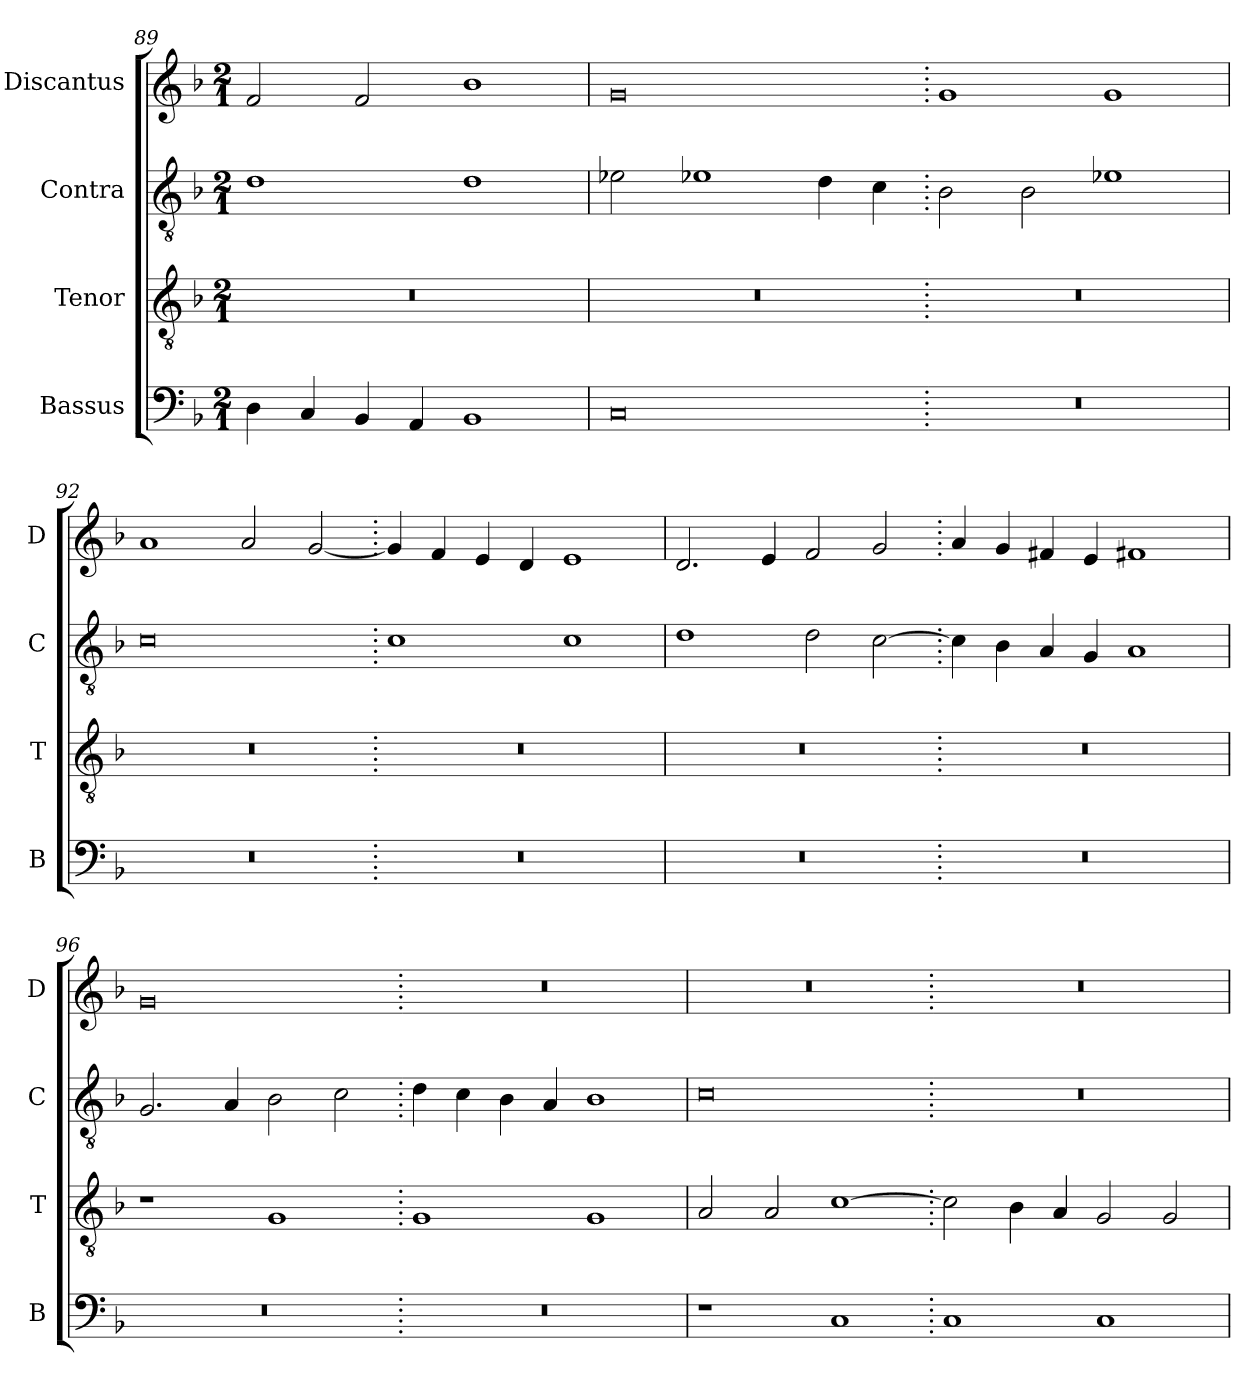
**kern	**kern	**kern	**kern
*part4	*part3	*part2	*part1
*staff4	*staff3	*staff2	*staff1
*I"Bassus	*I"Tenor	*I"Contra	*I"Discantus
*I'B	*I'T	*I'C	*I'D
*clefF4	*clefGv2	*clefGv2	*clefG2
*k[b-]	*k[b-]	*k[b-]	*k[b-]
*M2/1	*M2/1	*M2/1	*M2/1
=89	=89	=89	=89
4D\	0r	1d	2f/
4C/	.	.	.
4BB-/	.	.	2f/
4AA/	.	.	.
1BB-	.	1d	1b-
=90	=90	=90	=90
0C	0r	2e-X\	0g
.	.	1e-X	.
.	.	4d\	.
.	.	4c\	.
=91.	=91.	=91.	=91.
0r	0r	2B-\	1g
.	.	2B-\	.
.	.	1e-X	1g
=92	=92	=92	=92
0r	0r	0c	1a
.	.	.	2a/
.	.	.	[2g/
=93.	=93.	=93.	=93.
0r	0r	1c	4g/]
.	.	.	4f/
.	.	.	4e/
.	.	.	4d/
.	.	1c	1e
=94	=94	=94	=94
0r	0r	1d	2.d/
.	.	.	4e/
.	.	2d\	2f/
.	.	[2c\	2g/
=95.	=95.	=95.	=95.
0r	0r	4c\]	4a/
.	.	4B-\	4g/
.	.	4A/	4f#X/
.	.	4G/	4e/
.	.	1A	1f#X
=96	=96	=96	=96
0r	1r	2.G/	0g
.	.	4A/	.
.	1G	2B-\	.
.	.	2c\	.
=97.	=97.	=97.	=97.
0r	1G	4d\	0r
.	.	4c\	.
.	.	4B-\	.
.	.	4A/	.
.	1G	1B-	.
=98	=98	=98	=98
1r	2A/	0c	0r
.	2A/	.	.
1C	[1c	.	.
=99.	=99.	=99.	=99.
1C	2c\]	0r	0r
.	4B-\	.	.
.	4A/	.	.
1C	2G/	.	.
.	2G/	.	.
=	=	=	=
*-	*-	*-	*-
